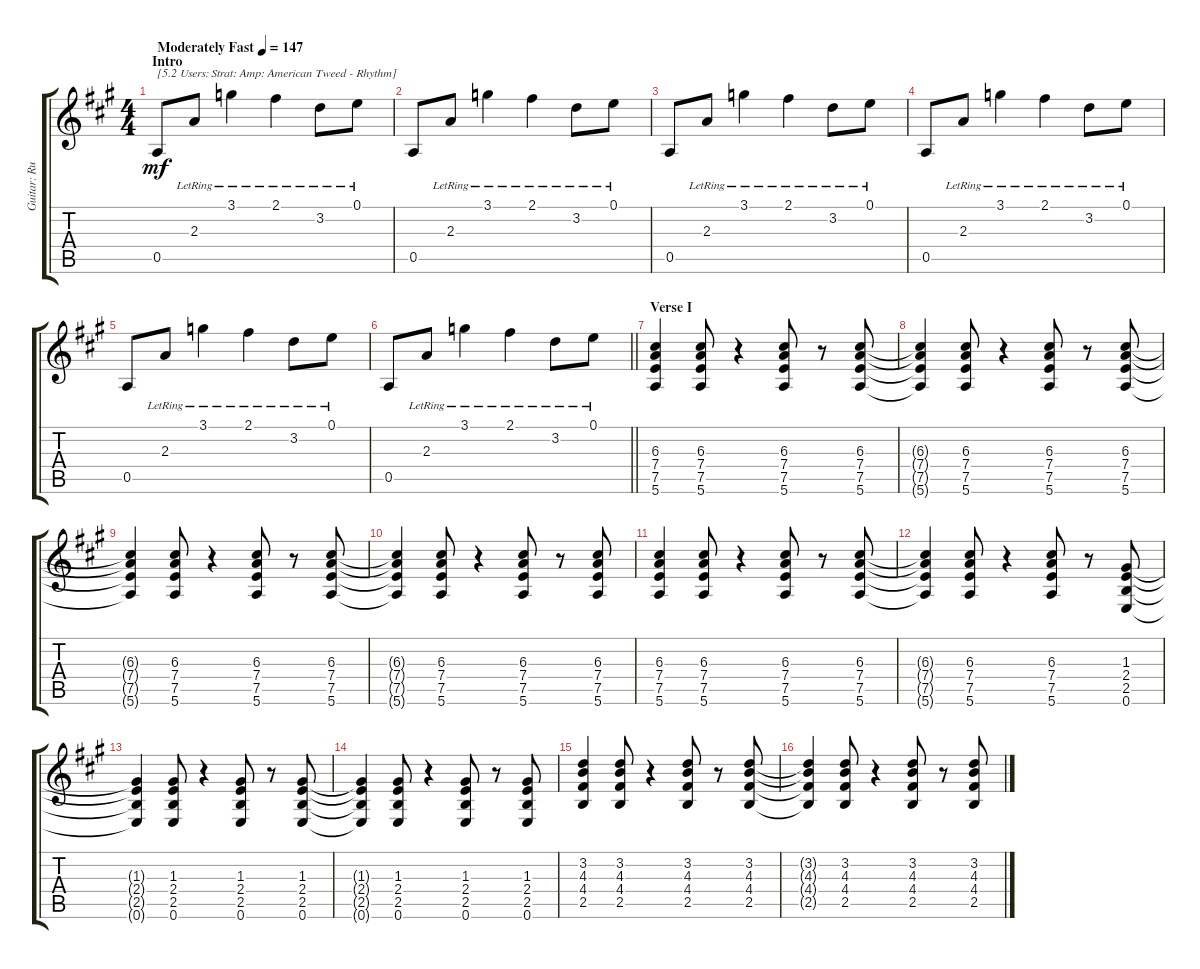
\track ("Guitar: Russell" "Guitar: Ru") {instrument distortionguitar}
\staff {score tabs}
\tuning (E4 B3 G3 D3 A2 E2) {hide}
\ts (4 4)
\section ("" "Intro")
\tempo (147 "Moderately Fast")
\clef g2
\ks a
0.5.8{txt "[5.2 Users: Strat: Amp: American Tweed - Rhythm]" dy mf instrument distortionguitar} 2.3{lr}.8 3.1{lr}.4 2.1{lr}.4 3.2{lr}.8 0.1{lr}.8 |
0.5.8 2.3{lr}.8 3.1{lr}.4 2.1{lr}.4 3.2{lr}.8 0.1{lr}.8 |
0.5.8 2.3{lr}.8 3.1{lr}.4 2.1{lr}.4 3.2{lr}.8 0.1{lr}.8 |
0.5.8 2.3{lr}.8 3.1{lr}.4 2.1{lr}.4 3.2{lr}.8 0.1{lr}.8 |
0.5.8 2.3{lr}.8 3.1{lr}.4 2.1{lr}.4 3.2{lr}.8 0.1{lr}.8 |
\barLineRight lightlight
0.5.8 2.3{lr}.8 3.1{lr}.4 2.1{lr}.4 3.2{lr}.8 0.1{lr}.8 |
\section ("" "Verse I")
(6.3 7.4 7.5 5.6).4 (6.3 7.4 7.5 5.6).8 r.4 (6.3 7.4 7.5 5.6).8 r.8 (6.3 7.4 7.5 5.6).8 |
(6.3{t} 7.4{t} 7.5{t} 5.6{t}).4 (6.3 7.4 7.5 5.6).8 r.4 (6.3 7.4 7.5 5.6).8 r.8 (6.3 7.4 7.5 5.6).8 |
(6.3{t} 7.4{t} 7.5{t} 5.6{t}).4 (6.3 7.4 7.5 5.6).8 r.4 (6.3 7.4 7.5 5.6).8 r.8 (6.3 7.4 7.5 5.6).8 |
(6.3{t} 7.4{t} 7.5{t} 5.6{t}).4 (6.3 7.4 7.5 5.6).8 r.4 (6.3 7.4 7.5 5.6).8 r.8 (6.3 7.4 7.5 5.6).8 |
(6.3 7.4 7.5 5.6).4 (6.3 7.4 7.5 5.6).8 r.4 (6.3 7.4 7.5 5.6).8 r.8 (6.3 7.4 7.5 5.6).8 |
(6.3{t} 7.4{t} 7.5{t} 5.6{t}).4 (6.3 7.4 7.5 5.6).8 r.4 (6.3 7.4 7.5 5.6).8 r.8 (1.3 2.4 2.5 0.6).8 |
(1.3{t} 2.4{t} 2.5{t} 0.6{t}).4 (1.3 2.4 2.5 0.6).8 r.4 (1.3 2.4 2.5 0.6).8 r.8 (1.3 2.4 2.5 0.6).8 |
(1.3{t} 2.4{t} 2.5{t} 0.6{t}).4 (1.3 2.4 2.5 0.6).8 r.4 (1.3 2.4 2.5 0.6).8 r.8 (1.3 2.4 2.5 0.6).8 |
(3.2 4.3 4.4 2.5).4 (3.2 4.3 4.4 2.5).8 r.4 (3.2 4.3 4.4 2.5).8 r.8 (3.2 4.3 4.4 2.5).8 |
(3.2{t} 4.3{t} 4.4{t} 2.5{t}).4 (3.2 4.3 4.4 2.5).8 r.4 (3.2 4.3 4.4 2.5).8 r.8 (3.2 4.3 4.4 2.5).8
